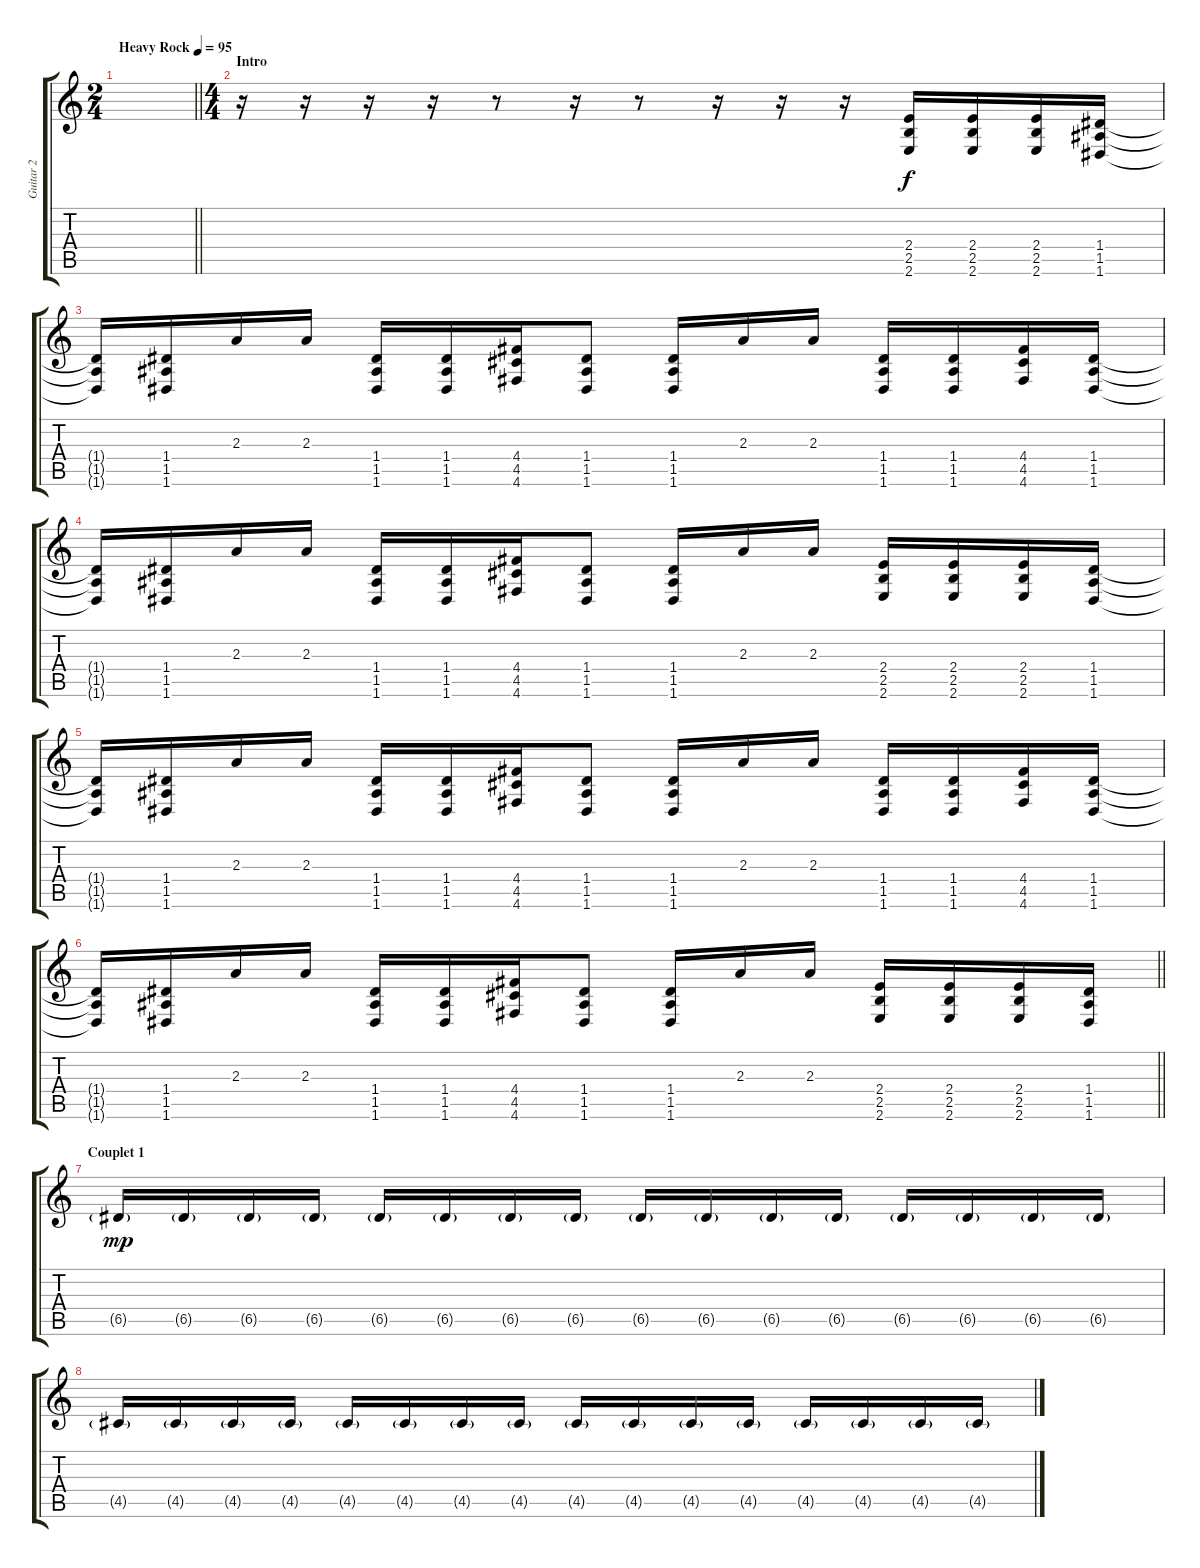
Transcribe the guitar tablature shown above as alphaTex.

\track ("Guitar 2" "Guitar 2") {instrument overdrivenguitar}
\staff {score tabs}
\tuning (E4 B3 G3 D3 A2 D2) {hide}
\ts (2 4)
\tempo (95 "Heavy Rock")
\clef g2
\barLineRight lightlight
\ks c
|
\ts (4 4)
\section ("" "Intro")
r.16 r.16 r.16 r.16 r.8 r.16 r.8 r.16 r.16 r.16 (2.4 2.5 2.6).16 (2.4 2.5 2.6).16 (2.4 2.5 2.6).16 (1.4 1.5 1.6).16 |
(1.4{t} 1.5{t} 1.6{t}).16 (1.4 1.5 1.6).16 2.3.16 2.3.16 (1.4 1.5 1.6).16 (1.4 1.5 1.6).16 (4.4 4.5 4.6).16 (1.4 1.5 1.6).8 (1.4 1.5 1.6).16 2.3.16 2.3.16 (1.4 1.5 1.6).16 (1.4 1.5 1.6).16 (4.4 4.5 4.6).16 (1.4 1.5 1.6).16 |
(1.4{t} 1.5{t} 1.6{t}).16 (1.4 1.5 1.6).16 2.3.16 2.3.16 (1.4 1.5 1.6).16 (1.4 1.5 1.6).16 (4.4 4.5 4.6).16 (1.4 1.5 1.6).8 (1.4 1.5 1.6).16 2.3.16 2.3.16 (2.4 2.5 2.6).16 (2.4 2.5 2.6).16 (2.4 2.5 2.6).16 (1.4 1.5 1.6).16 |
(1.4{t} 1.5{t} 1.6{t}).16 (1.4 1.5 1.6).16 2.3.16 2.3.16 (1.4 1.5 1.6).16 (1.4 1.5 1.6).16 (4.4 4.5 4.6).16 (1.4 1.5 1.6).8 (1.4 1.5 1.6).16 2.3.16 2.3.16 (1.4 1.5 1.6).16 (1.4 1.5 1.6).16 (4.4 4.5 4.6).16 (1.4 1.5 1.6).16 |
\barLineRight lightlight
(1.4{t} 1.5{t} 1.6{t}).16 (1.4 1.5 1.6).16 2.3.16 2.3.16 (1.4 1.5 1.6).16 (1.4 1.5 1.6).16 (4.4 4.5 4.6).16 (1.4 1.5 1.6).8 (1.4 1.5 1.6).16 2.3.16 2.3.16 (2.4 2.5 2.6).16 (2.4 2.5 2.6).16 (2.4 2.5 2.6).16 (1.4 1.5 1.6).16 |
\section ("" "Couplet 1")
6.5{g}.16{dy mp volume 5} 6.5{g}.16 6.5{g}.16 6.5{g}.16 6.5{g}.16 6.5{g}.16 6.5{g}.16 6.5{g}.16 6.5{g}.16 6.5{g}.16 6.5{g}.16 6.5{g}.16 6.5{g}.16 6.5{g}.16 6.5{g}.16 6.5{g}.16 |
4.5{g}.16 4.5{g}.16 4.5{g}.16 4.5{g}.16 4.5{g}.16 4.5{g}.16 4.5{g}.16 4.5{g}.16 4.5{g}.16 4.5{g}.16 4.5{g}.16 4.5{g}.16 4.5{g}.16 4.5{g}.16 4.5{g}.16 4.5{g}.16
